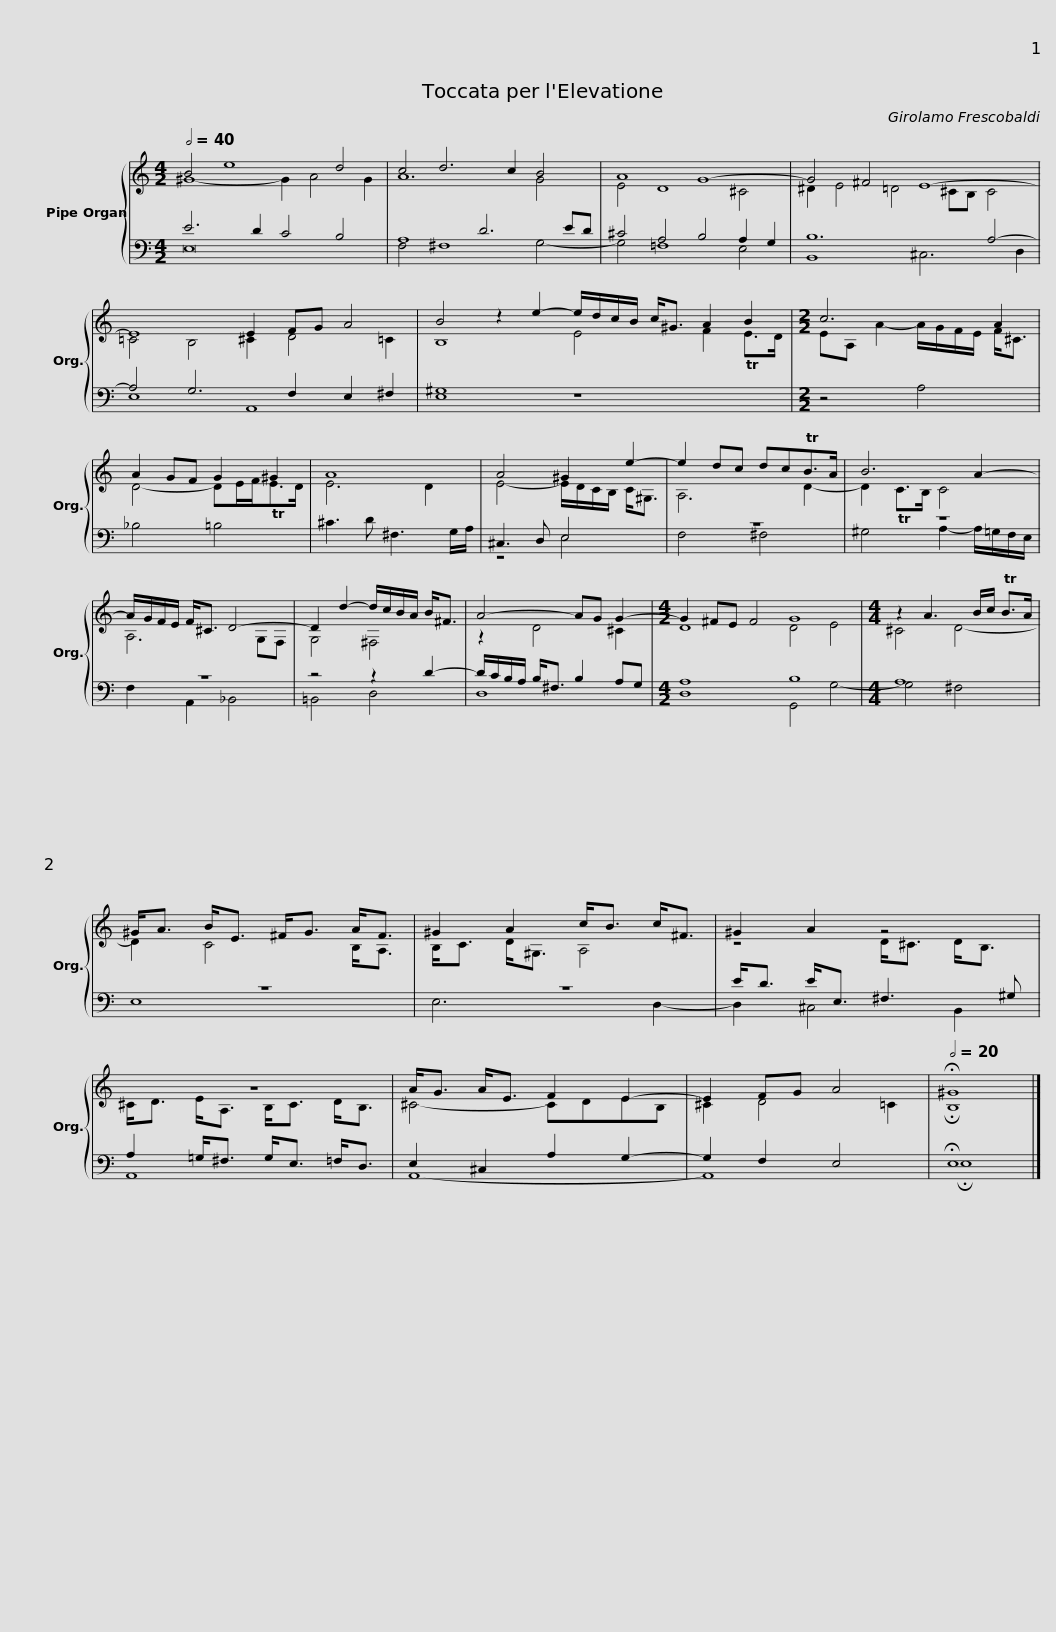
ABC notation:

X:1
%%score { ( 1 2 ) | ( 3 4 ) }
L:1/8
Q:1/2=40
M:4/2
I:linebreak $
K:C
V:1 treble
V:2 treble
V:3 bass
V:4 bass
V:1
 B4 e8 d4 | c4 d6 c2 B4 | A8 G8- | G4 ^F4 E8- |$ E8 E2 FG A4 | %5
 B4 z2 e2- e/d/c/B/ c<^G A2 B2 |[M:2/2] c6 A2 |$ A2 GF G2 ^G2 | A8 | A4 ^G2 e2- | %10
 e2 dc dcTB>A |$ B6 A2- | A/G/F/E/ F<^C D4- | D2 d2- d/c/B/A/ B<^F | A4- AG G2- |$ %15
[M:4/2] G2 ^FE F4 G8 |[M:4/4] z2 A3 B/c/ TB>A | ^G<A B<E ^F<G A<F | ^G2 A2 c<B c<^F |$ ^G2 A2 z4 | %20
 z8 | A<G A<E F2 E2- | E2 FG A4 |$[Q:1/2=20] !fermata!^G8 |] %24
V:2
 ^G8- G2 A4 G2 | A12 G4 | E4 D8 ^C4 | ^D2 E4 =D4 ^CB, C4 |$ =C4 B,4 ^C2 D4 =C2 | %5
 B,8 E4 F2 TE>D |[M:2/2] EA, A2- A/G/F/E/ F<^C |$ D4- DE/F<TED/ | E6 D2 | E4- E/D/C/B,/ C<^G, | %10
 A,6 D2- |$ D2 TC>B, C4 | A,6 G,F, | G,4 ^F,4 | z2 D4 ^C2 |$ %15
[M:4/2] D8 D4 E4 |[M:4/4] ^C4 D4- | D2 C4 B,<A, | B,<C D<^G, A,4 |$ z4 D<^C D<B, | %20
 ^C<D E<A, B,<C D<B, | ^C4- CDEB, | ^C2 D4 =C2 |$ !fermata!B,8 |] %24
V:3
 E6 D2 C4 B,4 | A,8 D6 ED | ^C4 A,4 B,4 A,2 G,2 | B,12 A,4- |$ A,4 G,6 F,2 E,2 ^F,2 | %5
 ^G,8 z8 |[M:2/2] z4 A,4 |$ _B,4 =B,4 | ^C3 D ^F,3 G,/A,/ | ^C,3 D, E,4 | %10
 z8 |$ z8 | z8 | z4 z2 D2- | D/C/B,/A,/ B,<^F, B,2 A,G, |$ %15
[M:4/2] A,8 B,8 |[M:4/4] A,8 | z8 | z8 |$ E<D E<E, ^F,3 ^G, | %20
 A,2 =G,<^F, G,<E, =F,<D, | E,2 ^C,2 A,2 G,2- | G,2 F,2 E,4 |$ !fermata!E,8 |] %24
V:4
 E,16 | F,4 ^F,8 G,4- | G,4 =F,8 E,4 | B,,8 ^C,6 D,2 |$ E,8 A,,8 | %5
 E,8 z8 |[M:2/2] x8 |$ x8 | x8 | z4 E,4 | %10
 F,4 ^F,4 |$ ^G,4 A,2- A,/=G,/F,/E,/ | F,2 A,,2 _B,,4 | =B,,4 D,4 | D,8 |$ %15
[M:4/2] D,8 G,,4 G,4- |[M:4/4] G,4 ^F,4 | E,8 | E,6 D,2- |$ D,2 ^C,4 B,,2 | %20
 A,,8 | A,,8- | A,,8 |$ !fermata!E,8 |] %24
